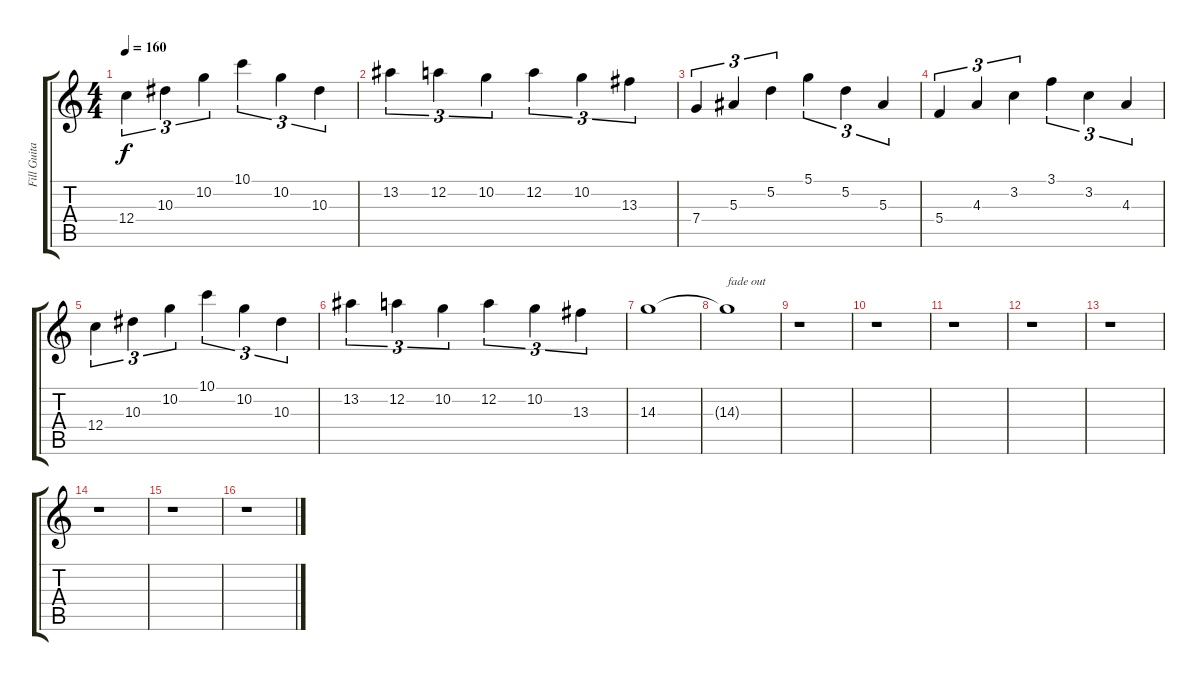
\track ("Fill Guitar 2" "Fill Guita") {instrument distortionguitar}
\staff {score tabs}
\tuning (D4 A3 F3 C3 G2 D2) {hide}
\ts (4 4)
\tempo 160
\clef g2
\ks c
12.4.4{tu (3 2) dy f} 10.3.4{tu (3 2)} 10.2.4{tu (3 2)} 10.1.4{tu (3 2)} 10.2.4{tu (3 2)} 10.3.4{tu (3 2)} |
13.2.4{tu (3 2)} 12.2.4{tu (3 2)} 10.2.4{tu (3 2)} 12.2.4{tu (3 2)} 10.2.4{tu (3 2)} 13.3.4{tu (3 2)} |
7.4.4{tu (3 2)} 5.3.4{tu (3 2)} 5.2.4{tu (3 2)} 5.1.4{tu (3 2)} 5.2.4{tu (3 2)} 5.3.4{tu (3 2)} |
5.4.4{tu (3 2)} 4.3.4{tu (3 2)} 3.2.4{tu (3 2)} 3.1.4{tu (3 2)} 3.2.4{tu (3 2)} 4.3.4{tu (3 2)} |
12.4.4{tu (3 2)} 10.3.4{tu (3 2)} 10.2.4{tu (3 2)} 10.1.4{tu (3 2)} 10.2.4{tu (3 2)} 10.3.4{tu (3 2)} |
13.2.4{tu (3 2)} 12.2.4{tu (3 2)} 10.2.4{tu (3 2)} 12.2.4{tu (3 2)} 10.2.4{tu (3 2)} 13.3.4{tu (3 2)} |
14.3.1 |
14.3{t}.1{txt "fade out" volume 6} |
r.1{volume 12} |
r.1 |
r.1 |
r.1 |
r.1 |
r.1 |
r.1 |
r.1
